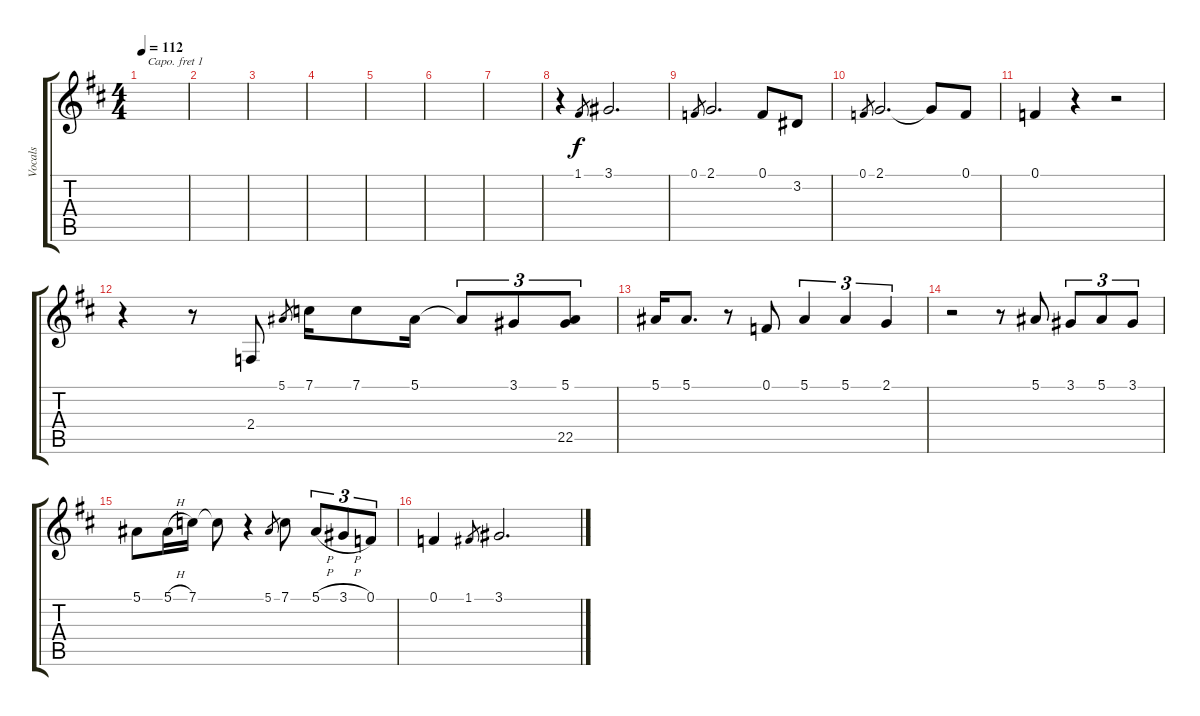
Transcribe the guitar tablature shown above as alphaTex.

\track ("Vocals" "Vocals") {instrument lead1square}
\staff {score tabs}
\capo 1
\tuning (E4 B3 G3 D3 A2 E2) {hide}
\ts (4 4)
\tempo 112
\clef g2
\ks d
|
|
|
|
|
|
|
r.4 1.1.8{gr} 3.1.2{d} |
0.1.8{gr} 2.1.2{d} 0.1.8 3.2.8 |
0.1.8{gr} 2.1.2{d} 2.1{t}.8 0.1.8 |
0.1.4 r.4 r.2 |
r.4 r.8 2.4.8 5.1.8{gr} 7.1.16 7.1.8 5.1.16 5.1{t}.8{tu (3 2)} 3.1.8{tu (3 2)} (5.1 22.5).8{tu (3 2)} |
5.1.16 5.1.8{d} r.8 0.1.8 5.1.4{tu (3 2)} 5.1.4{tu (3 2)} 2.1.4{tu (3 2)} |
r.2 r.8 5.1.8{beam split} 3.1.8{tu (3 2)} 5.1.8{tu (3 2) beam merge} 3.1.8{tu (3 2)} |
5.1.8 5.1{h}.16 7.1.16 7.1{t}.8 r.4 5.1.8{gr} 7.1.8 5.1{h}.8{tu (3 2)} 3.1{h}.8{tu (3 2)} 0.1.8{tu (3 2)} |
0.1.4 1.1.8{gr} 3.1.2{d}
